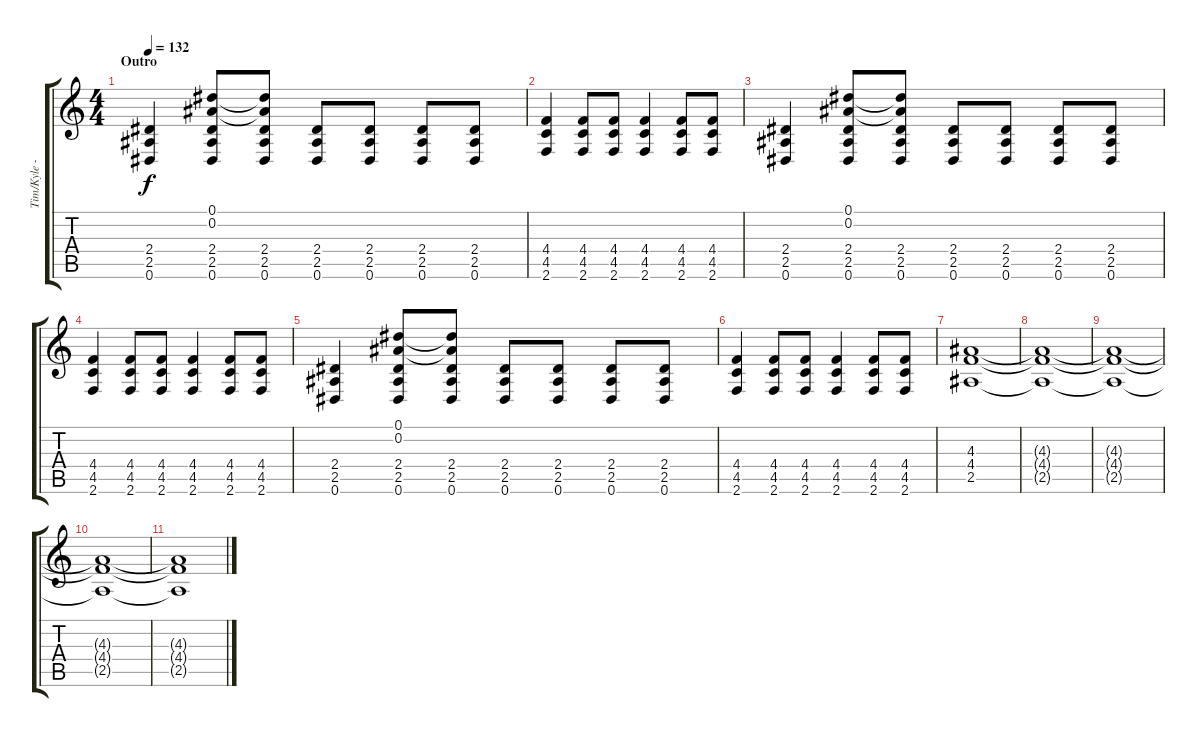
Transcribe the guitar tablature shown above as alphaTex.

\track ("Tim/Kyle - Guitar" "Tim/Kyle -") {instrument distortionguitar}
\staff {score tabs}
\tuning (Eb4 Bb3 Gb3 Db3 Ab2 Eb2) {hide}
\ts (4 4)
\section ("" "Outro")
\tempo 132
\clef g2
\ks c
(2.4 2.5 0.6).4{dy f} (0.1 0.2 2.4 2.5 0.6).8 (0.1{t} 0.2{t} 2.4 2.5 0.6).8 (2.4 2.5 0.6).8 (2.4 2.5 0.6).8 (2.4 2.5 0.6).8 (2.4 2.5 0.6).8 |
(4.4 4.5 2.6).4 (4.4 4.5 2.6).8 (4.4 4.5 2.6).8 (4.4 4.5 2.6).4 (4.4 4.5 2.6).8 (4.4 4.5 2.6).8 |
(2.4 2.5 0.6).4 (0.1 0.2 2.4 2.5 0.6).8 (0.1{t} 0.2{t} 2.4 2.5 0.6).8 (2.4 2.5 0.6).8 (2.4 2.5 0.6).8 (2.4 2.5 0.6).8 (2.4 2.5 0.6).8 |
(4.4 4.5 2.6).4 (4.4 4.5 2.6).8 (4.4 4.5 2.6).8 (4.4 4.5 2.6).4 (4.4 4.5 2.6).8 (4.4 4.5 2.6).8 |
(2.4 2.5 0.6).4 (0.1 0.2 2.4 2.5 0.6).8 (0.1{t} 0.2{t} 2.4 2.5 0.6).8 (2.4 2.5 0.6).8 (2.4 2.5 0.6).8 (2.4 2.5 0.6).8 (2.4 2.5 0.6).8 |
(4.4 4.5 2.6).4 (4.4 4.5 2.6).8 (4.4 4.5 2.6).8 (4.4 4.5 2.6).4 (4.4 4.5 2.6).8 (4.4 4.5 2.6).8 |
(4.3 4.4 2.5).1 |
(4.3{t} 4.4{t} 2.5{t}).1 |
(4.3{t} 4.4{t} 2.5{t}).1 |
(4.3{t} 4.4{t} 2.5{t}).1 |
(4.3{t} 4.4{t} 2.5{t}).1
